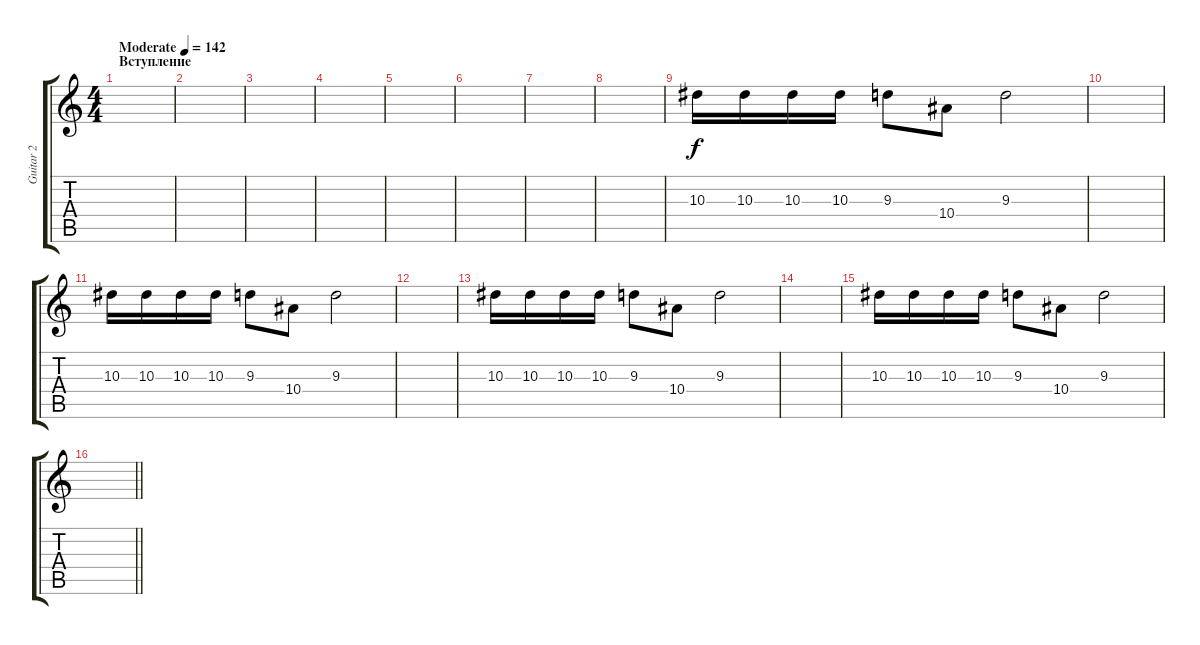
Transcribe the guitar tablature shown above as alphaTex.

\track ("Guitar 2" "Guitar 2") {instrument distortionguitar}
\staff {score tabs}
\tuning (D4 A3 F3 C3 G2 C2) {hide}
\ts (4 4)
\section ("" "Вступление")
\tempo (142 "Moderate")
\clef g2
\ks c
|
|
|
|
|
|
|
|
10.3.16{instrument electricguitarclean} 10.3.16 10.3.16 10.3.16 9.3.8 10.4.8 9.3.2 |
|
10.3.16 10.3.16 10.3.16 10.3.16 9.3.8 10.4.8 9.3.2 |
|
10.3.16 10.3.16 10.3.16 10.3.16 9.3.8 10.4.8 9.3.2 |
|
10.3.16 10.3.16 10.3.16 10.3.16 9.3.8 10.4.8 9.3.2 |
\barLineRight lightlight
